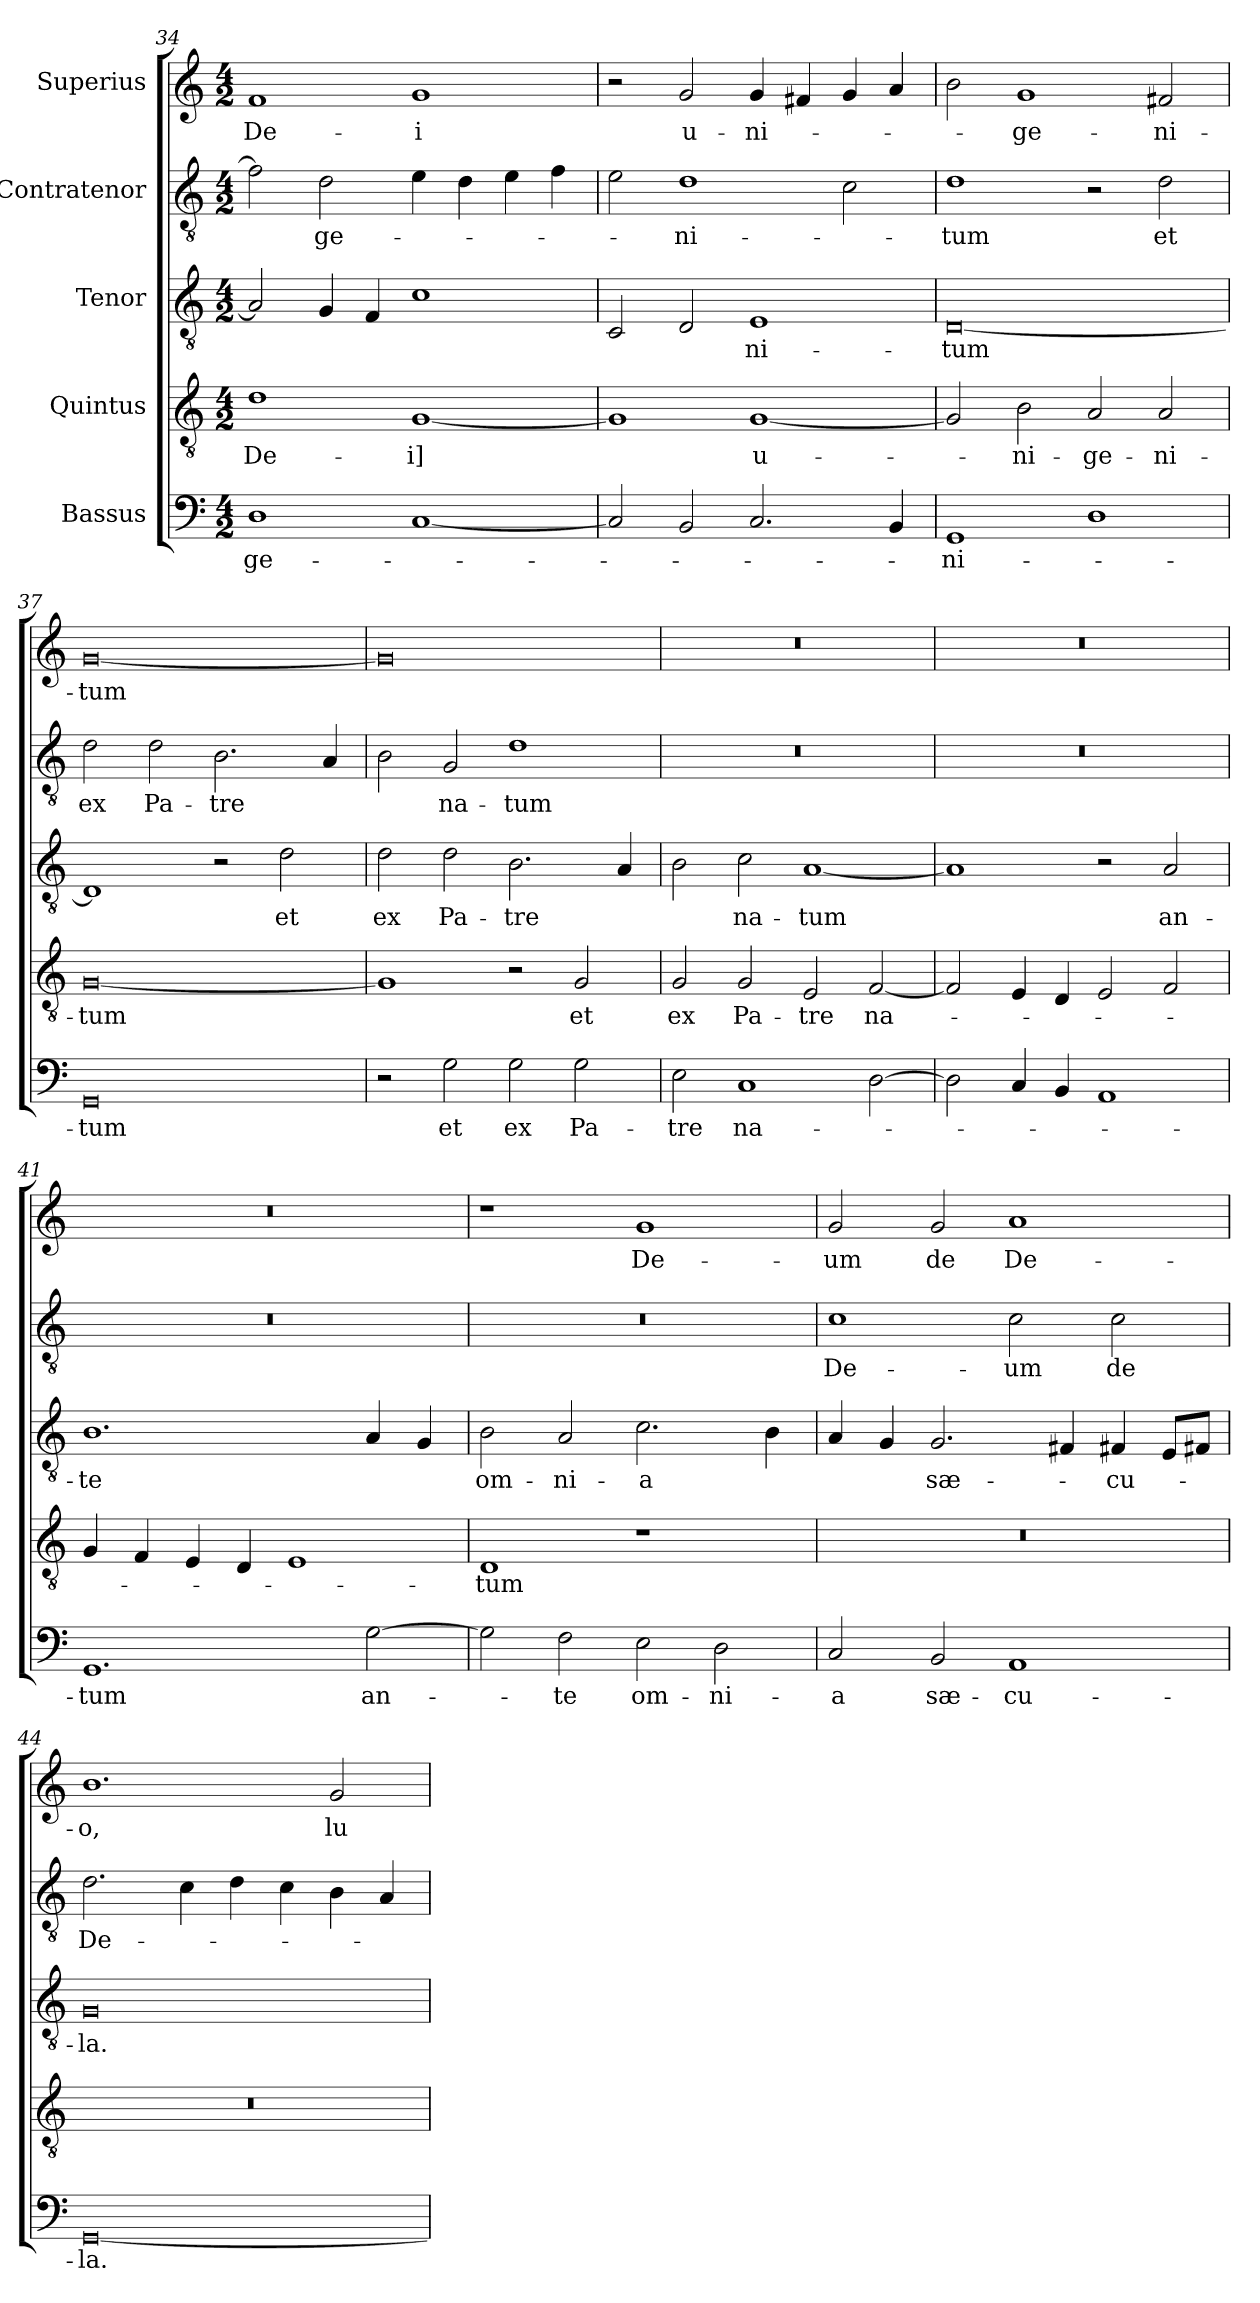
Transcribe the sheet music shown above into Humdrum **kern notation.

**kern	**text	**kern	**text	**kern	**text	**kern	**text	**kern	**text
*part5	*part5	*part4	*part4	*part3	*part3	*part2	*part2	*part1	*part1
*staff5	*staff5	*staff4	*staff4	*staff3	*staff3	*staff2	*staff2	*staff1	*staff1
*I"Bassus	*	*I"Quintus	*	*I"Tenor	*	*I"Contratenor	*	*I"Superius	*
*clefF4	*	*clefGv2	*	*clefGv2	*	*clefGv2	*	*clefG2	*
*k[]	*	*k[]	*	*k[]	*	*k[]	*	*k[]	*
*M4/2	*	*M4/2	*	*M4/2	*	*M4/2	*	*M4/2	*
=34	=34	=34	=34	=34	=34	=34	=34	=34	=34
1D\	-ge-	1d\	De-	2A/]	.	2f\]	.	1f/	De-
.	.	.	.	4G/	.	2d\	-ge-	.	.
.	.	.	.	4F/	.	.	.	.	.
[1C/	.	[1G/	-i]	1c\	.	4e\	.	1g/	-i
.	.	.	.	.	.	4d\	.	.	.
.	.	.	.	.	.	4e\	.	.	.
.	.	.	.	.	.	4f\	.	.	.
=35	=35	=35	=35	=35	=35	=35	=35	=35	=35
2C/]	.	1G/]	.	2C/	.	2e\	.	2r	.
2BB/	.	.	.	2D/	.	1d/	-ni-	2g/	u-
2.C/	.	[1G/	u-	1E/	-ni-	.	.	4g/	-ni-
.	.	.	.	.	.	.	.	4f#X/	.
.	.	.	.	.	.	2c\	.	4g/	.
4BB/	.	.	.	.	.	.	.	4a/	.
=36	=36	=36	=36	=36	=36	=36	=36	=36	=36
1GG/	-ni-	2G/]	.	[0D/	-tum	1d/	-tum	2b\	.
.	.	2B\	-ni-	.	.	.	.	1g/	-ge-
1D\	.	2A/	-ge-	.	.	2r	.	.	.
.	.	2A/	-ni-	.	.	2d\	et	2f#X/	-ni-
=37	=37	=37	=37	=37	=37	=37	=37	=37	=37
0GG/	-tum	[0G/	-tum	1D/]	.	2d\	ex	[0g/	-tum
.	.	.	.	.	.	2d\	Pa-	.	.
.	.	.	.	2r	.	2.B\	-tre	.	.
.	.	.	.	2d\	et	.	.	.	.
.	.	.	.	.	.	4A/	.	.	.
=38	=38	=38	=38	=38	=38	=38	=38	=38	=38
2r	.	1G/]	.	2d\	ex	2B\	.	0g/]	.
2G\	et	.	.	2d\	Pa-	2G/	na-	.	.
2G\	ex	2r	.	2.B\	-tre	1d\	-tum	.	.
2G\	Pa-	2G/	et	.	.	.	.	.	.
.	.	.	.	4A/	.	.	.	.	.
=39	=39	=39	=39	=39	=39	=39	=39	=39	=39
2E\	-tre	2G/	ex	2B\	.	0r	.	0r	.
1C/	na-	2G/	Pa-	2c\	na-	.	.	.	.
.	.	2E/	-tre	[1A/	-tum	.	.	.	.
[2D\	.	[2F/	na-	.	.	.	.	.	.
=40	=40	=40	=40	=40	=40	=40	=40	=40	=40
2D\]	.	2F/]	.	1A/]	.	0r	.	0r	.
4C/	.	4E/	.	.	.	.	.	.	.
4BB/	.	4D/	.	.	.	.	.	.	.
1AA/	.	2E/	.	2r	.	.	.	.	.
.	.	2F/	.	2A/	an-	.	.	.	.
=41	=41	=41	=41	=41	=41	=41	=41	=41	=41
1.GG/	-tum	4G/	.	1.B\	-te	0r	.	0r	.
.	.	4F/	.	.	.	.	.	.	.
.	.	4E/	.	.	.	.	.	.	.
.	.	4D/	.	.	.	.	.	.	.
.	.	1E/	.	.	.	.	.	.	.
[2G\	an-	.	.	4A/	.	.	.	.	.
.	.	.	.	4G/	.	.	.	.	.
=42	=42	=42	=42	=42	=42	=42	=42	=42	=42
2G\]	.	1D/	-tum	2B\	om-	0r	.	1r	.
2F\	-te	.	.	2A/	-ni-	.	.	.	.
2E\	om-	1r	.	2.c\	-a	.	.	1g/	De-
2D\	-ni-	.	.	.	.	.	.	.	.
.	.	.	.	4B\	.	.	.	.	.
=43	=43	=43	=43	=43	=43	=43	=43	=43	=43
2C/	-a	0r	.	4A/	.	1c/	De-	2g/	-um
.	.	.	.	4G/	.	.	.	.	.
2BB/	sæ-	.	.	2.G/	sæ-	.	.	2g/	de
1AA/	-cu-	.	.	.	.	2c\	-um	1a/	De-
.	.	.	.	4F#X/	.	.	.	.	.
.	.	.	.	4F#X/	-cu-	2c\	de	.	.
.	.	.	.	8E/L	.	.	.	.	.
.	.	.	.	8F#X/J	.	.	.	.	.
=44	=44	=44	=44	=44	=44	=44	=44	=44	=44
[0GG/	-la.	0r	.	0G/	-la.	2.d\	De-	1.b\	-o,
.	.	.	.	.	.	4c\	.	.	.
.	.	.	.	.	.	4d\	.	.	.
.	.	.	.	.	.	4c\	.	.	.
.	.	.	.	.	.	4B\	.	2g/	lu-
.	.	.	.	.	.	4A/	.	.	.
=	=	=	=	=	=	=	=	=	=
*-	*-	*-	*-	*-	*-	*-	*-	*-	*-
